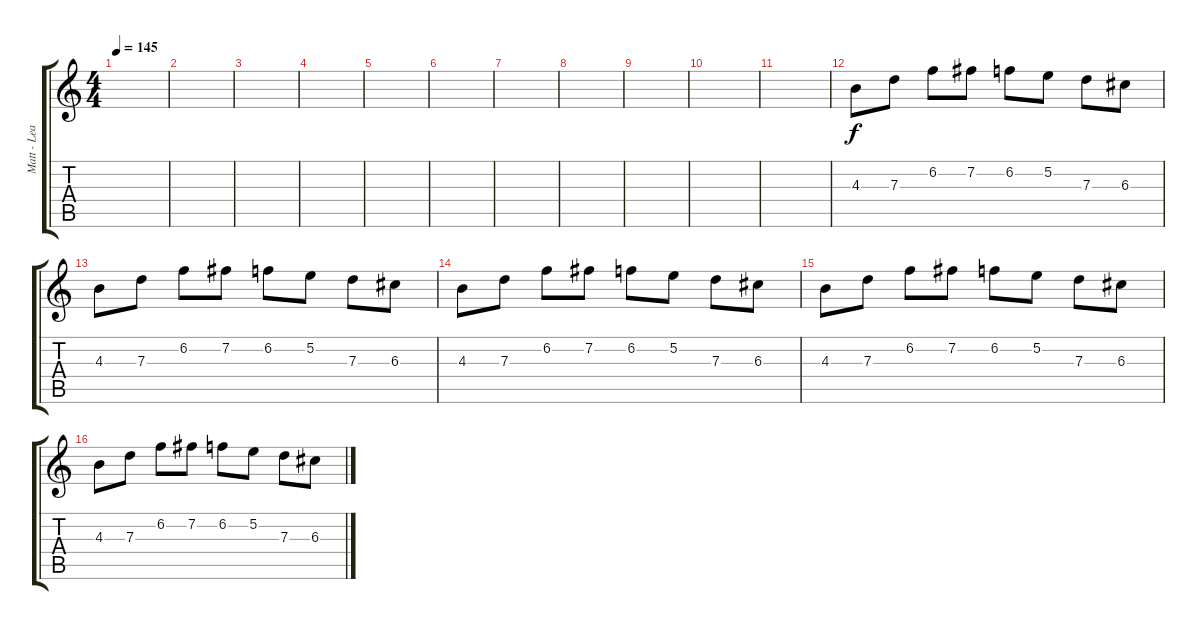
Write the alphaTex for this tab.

\track ("Matt - Lead" "Matt - Lea") {instrument distortionguitar}
\staff {score tabs}
\tuning (E4 B3 G3 D3 A2 E2) {hide}
\ts (4 4)
\tempo 145
\clef g2
\ks c
|
|
|
|
|
|
|
|
|
|
|
4.3.8 7.3.8 6.2.8 7.2.8 6.2.8 5.2.8 7.3.8 6.3.8 |
4.3.8 7.3.8 6.2.8 7.2.8 6.2.8 5.2.8 7.3.8 6.3.8 |
4.3.8 7.3.8 6.2.8 7.2.8 6.2.8 5.2.8 7.3.8 6.3.8 |
4.3.8 7.3.8 6.2.8 7.2.8 6.2.8 5.2.8 7.3.8 6.3.8 |
4.3.8 7.3.8 6.2.8 7.2.8 6.2.8 5.2.8 7.3.8 6.3.8
